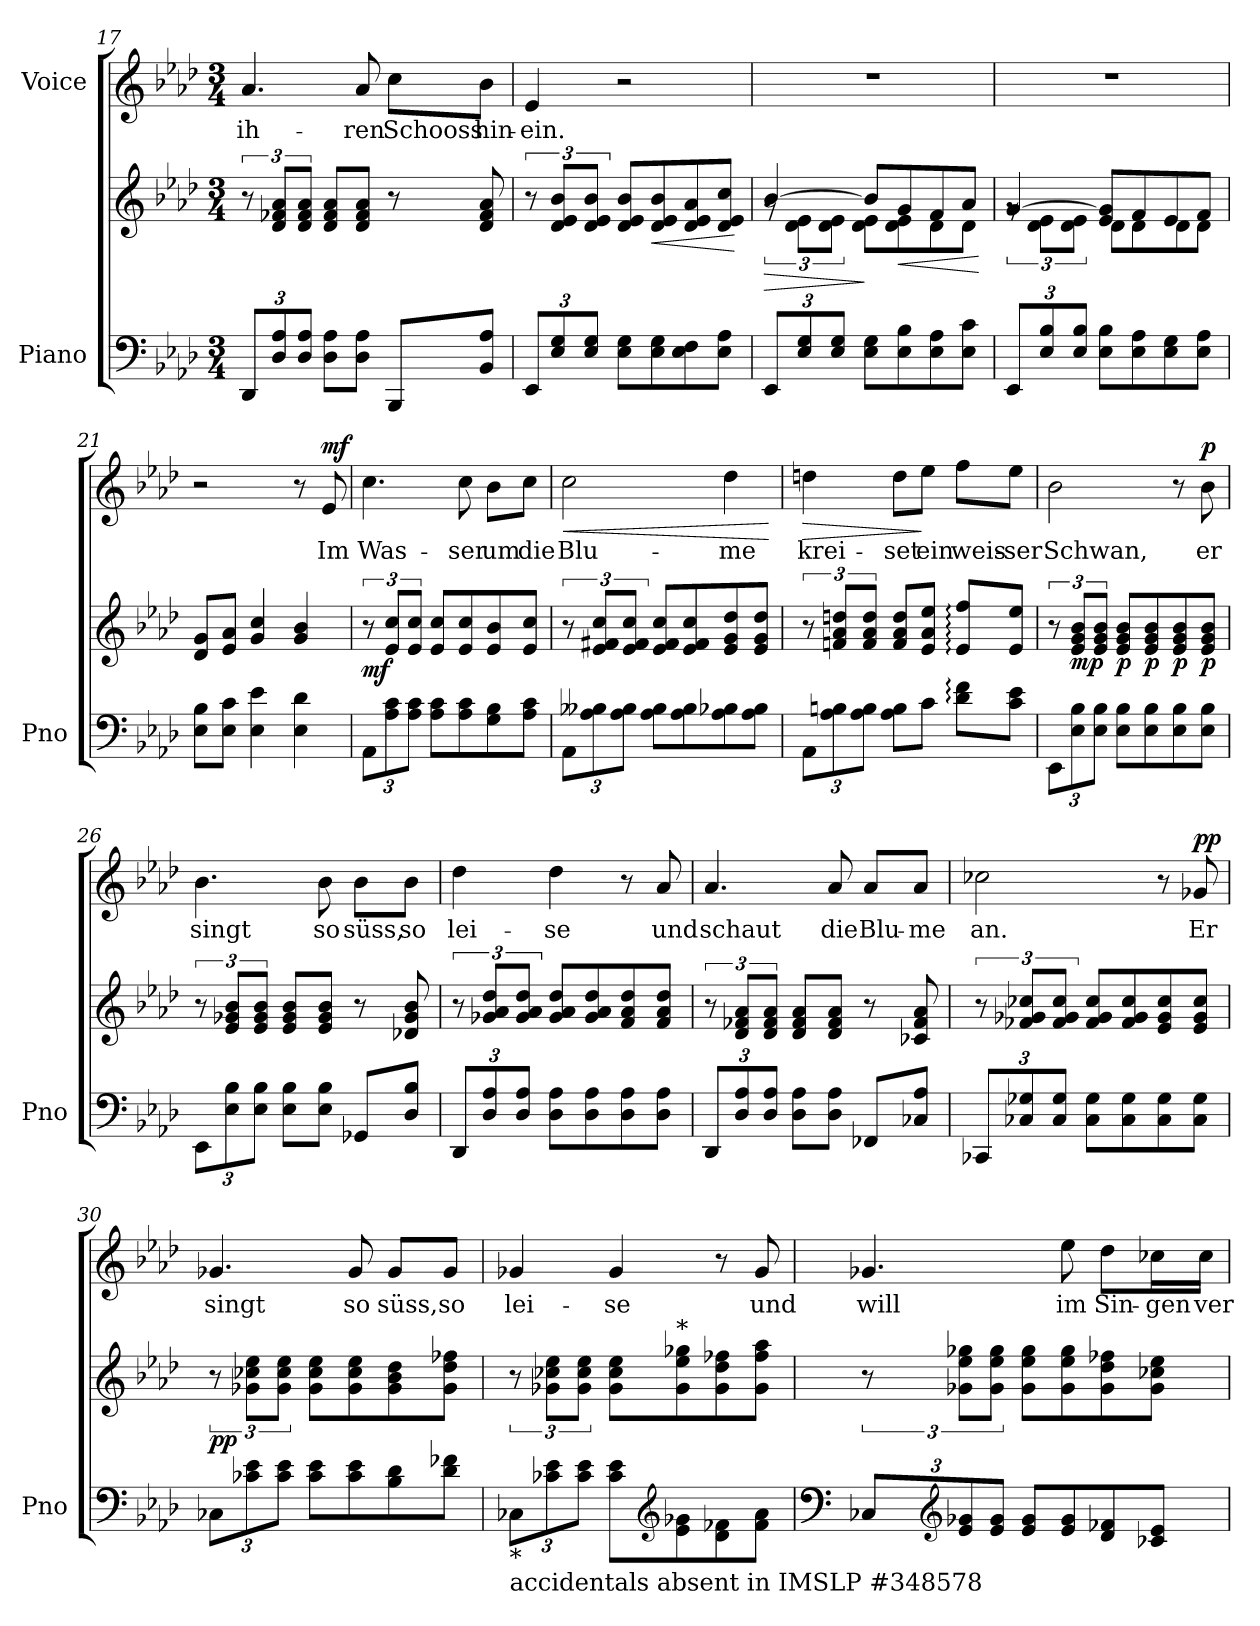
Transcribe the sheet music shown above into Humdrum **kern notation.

**kern	**kern	**dynam	**kern	**text	**dynam
*part2	*part2	*part2	*part1	*part1	*part1
*staff3	*staff2	*staff2/3	*staff1	*staff1	*staff1
*I"Piano	*	*	*I"Voice	*	*
*I'Pno	*	*	*	*	*
*clefF4	*clefG2	*	*clefG2	*	*
*k[b-e-a-d-]	*k[b-e-a-d-]	*	*k[b-e-a-d-]	*	*
*M3/4	*M3/4	*	*M3/4	*	*
*Xbrackettup	*	*	*	*	*
=17	=17	=17	=17	=17	=17
!	!	!	!	!LO:LY:b	!
12DD-/L	12r	.	4.a-/	ih-	.
12D-/ 12A-/	12d-/ 12f-X/ 12a-/L	.	.	.	.
12D-/ 12A-/J	12d-/ 12f-/ 12a-/J	.	.	.	.
8D-\ 8A-\L	8d-/ 8f-/ 8a-/L	.	.	.	.
!	!	!	!	!LO:LY:b	!
8D-\ 8A-\J	8d-/ 8f-/ 8a-/J	.	8a-/	-ren	.
!	!	!	!	!LO:LY:b	!
8BBB-/L	8r	.	8cc\L	Schooss	.
!	!	!	!	!LO:LY:b	!
8BB-/ 8A-/J	8d-/ 8f-/ 8a-/	.	8b-\J	hin-	.
=18	=18	=18	=18	=18	=18
!	!	!	!	!LO:LY:b	!
12EE-/L	12r	.	4e-/	-ein.	.
12E-/ 12G/	12d-/ 12e-/ 12b-/L	.	.	.	.
12E-/ 12G/J	12d-/ 12e-/ 12b-/J	.	.	.	.
8E-\ 8G\L	8d-/ 8e-/ 8b-/L	.	2r	.	.
!	!	!LO:HP:b	!	!	!
8E-\ 8G\	8d-/ 8e-/ 8b-/	<	.	.	.
8E-\ 8F\	8d-/ 8e-/ 8a-/	.	.	.	.
8E-\ 8A-\J	8d-/ 8e-/ 8cc/J	.	.	.	.
.	.	[	.	.	.
!!LO:LB:g=z
=19	=19	=19	=19	=19	=19
!	!	!LO:HP:b	!	!	!
*	*^	*	*	*	*
12EE-/L	[4b-/	12rg	>	2.r	.	.
12E-/ 12G/	.	12d-\ 12e-\L	.	.	.	.
12E-/ 12G/J	.	12d-\ 12e-\J	.	.	.	.
8E-\ 8G\L	8b-/L]	8d-\ 8e-\L	]	.	.	.
!	!	!	!LO:HP:b	!	!	!
8E-\ 8B-\	8g/	8d-\ 8e-\	<	.	.	.
8E-\ 8A-\	8f/	8d-\	.	.	.	.
8E-\ 8c\J	8a-/J	8d-\J	.	.	.	.
*	*v	*v	*	*	*	*
.	.	[	.	.	.
=20	=20	=20	=20	=20	=20
*	*^	*	*	*	*
12EE-/L	[4g/	12rg	.	2.r	.	.
12E-/ 12B-/	.	12d-\ 12e-\L	.	.	.	.
12E-/ 12B-/J	.	12d-\ 12e-\J	.	.	.	.
8E-\ 8B-\L	8e-/ 8g/]L	8d-\L	.	.	.	.
8E-\ 8A-\	8f/	8d-\	.	.	.	.
8E-\ 8G\	8e-/	8d-\	.	.	.	.
8E-\ 8A-\J	8f/J	8d-\J	.	.	.	.
*	*v	*v	*	*	*	*
=21	=21	=21	=21	=21	=21
8E-\ 8B-\L	8d-/ 8g/L	.	2r	.	.
8E-\ 8c\J	8e-/ 8a-/J	.	.	.	.
4E-\ 4e-\	4g/ 4cc/	.	.	.	.
4E-\ 4d-\	4g/ 4b-/	.	8r	.	.
!	!	!	!	!LO:LY:b	!LO:DY:b
.	.	.	8e-/	Im	mf
=22	=22	=22	=22	=22	=22
!	!	!LO:DY:b	!	!LO:LY:b	!
12AA-\L	12r	mf	4.cc\	Was-	.
12A-\ 12c\	12e-/ 12cc/L	.	.	.	.
12A-\ 12c\J	12e-/ 12cc/J	.	.	.	.
8A-\ 8c\L	8e-/ 8cc/L	.	.	.	.
!	!	!	!	!LO:LY:b	!
8A-\ 8c\	8e-/ 8cc/	.	8cc\	-ser	.
!	!	!	!	!LO:LY:b	!
8G\ 8B-\	8e-/ 8b-/	.	8b-\L	um	.
!	!	!	!	!LO:LY:b	!
8A-\ 8c\J	8e-/ 8cc/J	.	8cc\J	die	.
=23	=23	=23	=23	=23	=23
!	!	!	!	!LO:LY:b	!LO:HP:b
12AA-\L	12r	.	2cc\	Blu-	<
12A-\ 12B--X\	12e-/ 12f#X/ 12cc/L	.	.	.	.
12A-\ 12B--\J	12e-/ 12f#/ 12cc/J	.	.	.	.
8A-\ 8B--\L	8e-/ 8f#/ 8cc/L	.	.	.	.
8A-\ 8B--\	8e-/ 8f#/ 8cc/	.	.	.	.
!	!	!	!	!LO:LY:b	!
8A-\ 8B-X\	8e-/ 8g/ 8dd-/	.	4dd-\	-me	.
8A-\ 8B-\J	8e-/ 8g/ 8dd-/J	.	.	.	.
.	.	.	.	.	[
=24	=24	=24	=24	=24	=24
!	!	!	!	!LO:LY:b	!LO:HP:b
12AA-\L	12r	.	4ddn\	krei-	>
12A-\ 12Bn\	12fn/ 12a-/ 12ddn/L	.	.	.	.
12A-\ 12B\J	12f/ 12a-/ 12dd/J	.	.	.	.
!	!	!	!	!LO:LY:b	!
8A-\ 8B\L	8f/ 8a-/ 8dd/L	.	8dd\L	-set	.
!	!	!	!	!LO:LY:b	!
8c\J	8e-/ 8a-/ 8ee-/J	.	8ee-\J	ein	]
!	!	!	!	!LO:LY:b	!
8d-\: 8f\:L	8e-/: 8ff/:L	.	8ff\L	weis-	.
!	!	!	!	!LO:LY:b	!
8c\ 8e-\J	8e-/ 8ee-/J	.	8ee-\J	-ser	.
!!LO:PB:g=z
=25	=25	=25	=25	=25	=25
!	!	!	!	!LO:LY:b	!
12EE-\L	12r	.	2b-\	Schwan,	.
!	!	!LO:DY:b	!	!	!
12E-\ 12B-\	12e-/ 12g/ 12b-/L	mp	.	.	.
12E-\ 12B-\J	12e-/ 12g/ 12b-/J	.	.	.	.
!	!	!LO:DY:b	!	!	!
8E-\ 8B-\L	8e-/ 8g/ 8b-/L	p	.	.	.
!	!	!LO:DY:b	!	!	!
8E-\ 8B-\	8e-/ 8g/ 8b-/	p	.	.	.
!	!	!LO:DY:b	!	!	!
8E-\ 8B-\	8e-/ 8g/ 8b-/	p	8r	.	.
!	!	!LO:DY:b	!	!LO:LY:b	!LO:DY:b
8E-\ 8B-\J	8e-/ 8g/ 8b-/J	p	8b-\	er	p
=26	=26	=26	=26	=26	=26
!	!	!	!	!LO:LY:b	!
12EE-\L	12r	.	4.b-\	singt	.
12E-\ 12B-\	12e-/ 12g-X/ 12b-/L	.	.	.	.
12E-\ 12B-\J	12e-/ 12g-/ 12b-/J	.	.	.	.
8E-\ 8B-\L	8e-/ 8g-/ 8b-/L	.	.	.	.
!	!	!	!	!LO:LY:b	!
8E-\ 8B-\J	8e-/ 8g-/ 8b-/J	.	8b-\	so	.
!	!	!	!	!LO:LY:b	!
8GG-X/L	8r	.	8b-\L	süss,	.
!	!	!	!	!LO:LY:b	!
8D-/ 8B-/J	8d-X/ 8g-/ 8b-/	.	8b-\J	so	.
=27	=27	=27	=27	=27	=27
!	!	!	!	!LO:LY:b	!
12DD-/L	12r	.	4dd-\	lei-	.
12D-/ 12A-/	12g-X/ 12a-/ 12dd-/L	.	.	.	.
12D-/ 12A-/J	12g-/ 12a-/ 12dd-/J	.	.	.	.
!	!	!	!	!LO:LY:b	!
8D-\ 8A-\L	8g-/ 8a-/ 8dd-/L	.	4dd-\	-se	.
8D-\ 8A-\	8g-/ 8a-/ 8dd-/	.	.	.	.
8D-\ 8A-\	8f/ 8a-/ 8dd-/	.	8r	.	.
!	!	!	!	!LO:LY:b	!
8D-\ 8A-\J	8f/ 8a-/ 8dd-/J	.	8a-/	und	.
=28	=28	=28	=28	=28	=28
!	!	!	!	!LO:LY:b	!
12DD-/L	12r	.	4.a-/	schaut	.
12D-/ 12A-/	12d-/ 12f-X/ 12a-/L	.	.	.	.
12D-/ 12A-/J	12d-/ 12f-/ 12a-/J	.	.	.	.
8D-\ 8A-\L	8d-/ 8f-/ 8a-/L	.	.	.	.
!	!	!	!	!LO:LY:b	!
8D-\ 8A-\J	8d-/ 8f-/ 8a-/J	.	8a-/	die	.
!	!	!	!	!LO:LY:b	!
8FF-X/L	8r	.	8a-/L	Blu-	.
!	!	!	!	!LO:LY:b	!
8C-X/ 8A-/J	8c-X/ 8f-/ 8a-/	.	8a-/J	-me	.
=29	=29	=29	=29	=29	=29
!	!	!	!	!LO:LY:b	!
12CC-X/L	12r	.	2cc-X\	an.	.
12C-X/ 12G-X/	12f-X/ 12g-X/ 12cc-X/L	.	.	.	.
12C-/ 12G-/J	12f-/ 12g-/ 12cc-/J	.	.	.	.
8C-\ 8G-\L	8f-/ 8g-/ 8cc-/L	.	.	.	.
8C-\ 8G-\	8f-/ 8g-/ 8cc-/	.	.	.	.
8C-\ 8G-\	8e-/ 8g-/ 8cc-/	.	8r	.	.
!	!	!	!	!LO:LY:b	!LO:DY:b
8C-\ 8G-\J	8e-/ 8g-/ 8cc-/J	.	8g-X/	Er	pp
!!LO:LB:g=z
=30	=30	=30	=30	=30	=30
!	!	!LO:DY:b	!	!LO:LY:b	!
12C-X\L	12r	pp	4.g-X/	singt	.
12c-X\ 12e-\	12g-X\ 12cc-X\ 12ee-\L	.	.	.	.
12c-\ 12e-\J	12g-\ 12cc-\ 12ee-\J	.	.	.	.
8c-\ 8e-\L	8g-\ 8cc-\ 8ee-\L	.	.	.	.
!	!	!	!	!LO:LY:b	!
8c-\ 8e-\	8g-\ 8cc-\ 8ee-\	.	8g-/	so	.
!	!	!	!	!LO:LY:b	!
8B-\ 8d-\	8g-\ 8b-\ 8dd-\	.	8g-/L	süss,	.
!	!	!	!	!LO:LY:b	!
8d-\ 8f-X\J	8g-\ 8dd-\ 8ff-X\J	.	8g-/J	so	.
=31	=31	=31	=31	=31	=31
!LO:TX:b:t=*	!	!	!	!	!
!LO:TX:b:t=accidentals absent in IMSLP #348578	!	!	!	!	!
!	!	!	!	!LO:LY:b	!
12C-X\L	12r	.	4g-X/	lei-	.
12c-X\ 12e-\	12g-X\ 12cc-X\ 12ee-\L	.	.	.	.
12c-\ 12e-\J	12g-\ 12cc-\ 12ee-\J	.	.	.	.
!	!	!	!	!LO:LY:b	!
8c-\ 8e-\L	8g-\ 8cc-\ 8ee-\L	.	4g-/	-se	.
*clefG2	*	*	*	*	*
!	!LO:TX:a:t=*	!	!	!	!
8e-\ 8g-X\	8g-\ 8ee-\ 8gg-i\	.	.	.	.
8d-\ 8f-X\	8g-\ 8dd-\ 8ff-X\	.	8r	.	.
!	!	!	!	!LO:LY:b	!
8f-\ 8a-\J	8g-\ 8ff-\ 8aa-\J	.	8g-/	und	.
=32	=32	=32	=32	=32	=32
*clefF4	*	*	*	*	*
!	!	!	!	!LO:LY:b	!
12C-X/L	12r	.	4.g-X/	will	.
*clefG2	*	*	*	*	*
12e-/ 12g-X/	12g-X\ 12ee-\ 12gg-X\L	.	.	.	.
12e-/ 12g-/J	12g-\ 12ee-\ 12gg-\J	.	.	.	.
8e-/ 8g-/L	8g-\ 8ee-\ 8gg-\L	.	.	.	.
!	!	!	!	!LO:LY:b	!
8e-/ 8g-/	8g-\ 8ee-\ 8gg-\	.	8ee-\	im	.
!	!	!	!	!LO:LY:b	!
8d-/ 8f-X/	8g-\ 8dd-\ 8ff-X\	.	8dd-\L	Sin-	.
!	!	!	!	!LO:LY:b	!
8c-X/ 8e-/J	8g-\ 8cc-X\ 8ee-\J	.	16cc-X\L	-gen	.
!	!	!	!	!LO:LY:b	!
.	.	.	16cc-\JJ	ver-	.
=	=	=	=	=	=
*-	*-	*-	*-	*-	*-
